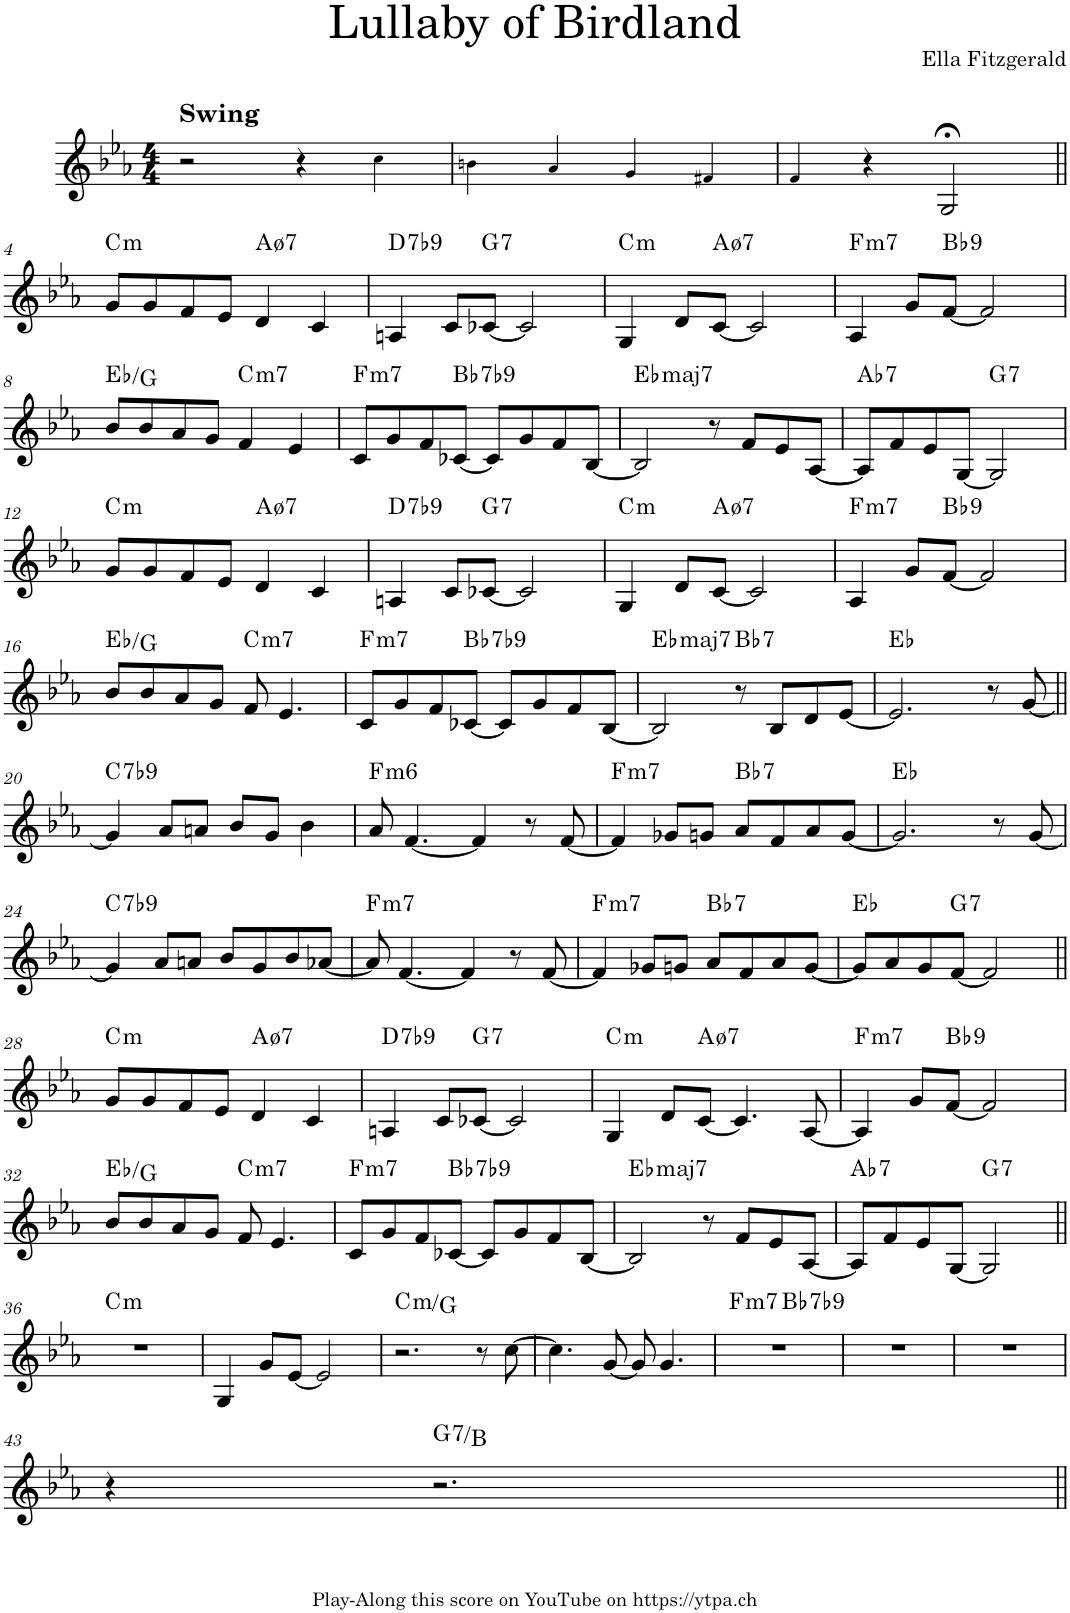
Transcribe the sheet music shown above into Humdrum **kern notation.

**kern	**harte
*part1	*part1
*staff1	*
*I"Piano	*
*I'Pno.	*
*clefG2	*
*k[b-e-a-]	*
*M4/4	*
=1	=1
!LO:TX:a:B:t=Swing	!
2r	.
4r	.
4cc!\	.
=2	=2
4bn!\	.
4a-!/	.
4g!/	.
4f#X!/	.
=3	=3
4f!/	.
4r	.
2G;</	.
!!LO:LB:g=z
=4||	=4||
!	!LO:H:kt=m
8g/L	C:min
8g/	.
8f/	.
8e-/J	.
!	!LO:H:kt=7
4d/	A:hdim7
4c/	.
=5	=5
!	!LO:H:kt=7
4An/	D:7(b9)
8c/L	.
!	!LO:H:kt=7
[8c-X/J	G:7
2c-/]	.
=6	=6
!	!LO:H:kt=m
4G/	C:min
8d/L	.
!	!LO:H:kt=7
[8c/J	A:hdim7
2c/]	.
=7	=7
!	!LO:H:kt=m7
4A-/	F:min7
8g/L	.
!	!LO:H:kt=9
[8f/J	Bb:9
2f/]	.
!!LO:LB:g=z
=8	=8
8b-/L	Eb:maj/3
8b-/	.
8a-/	.
8g/J	.
!	!LO:H:kt=m7
4f/	C:min7
4e-/	.
=9	=9
!	!LO:H:kt=m7
8c/L	F:min7
8g/	.
8f/	.
!	!LO:H:kt=7
[8c-X/J	Bb:7(b9)
8c-/L]	.
8g/	.
8f/	.
[8B-/J	.
=10	=10
!	!LO:H:kt=maj7
2B-/]	Eb:maj7
8r	.
8f/L	.
8e-/	.
[8A-/J	.
=11	=11
!	!LO:H:kt=7
8A-/L]	Ab:7
8f/	.
8e-/	.
[8G/J	.
!	!LO:H:kt=7
2G/]	G:7
!!LO:LB:g=z
=12	=12
!	!LO:H:kt=m
8g/L	C:min
8g/	.
8f/	.
8e-/J	.
!	!LO:H:kt=7
4d/	A:hdim7
4c/	.
=13	=13
!	!LO:H:kt=7
4An/	D:7(b9)
8c/L	.
!	!LO:H:kt=7
[8c-X/J	G:7
2c-/]	.
=14	=14
!	!LO:H:kt=m
4G/	C:min
8d/L	.
!	!LO:H:kt=7
[8c/J	A:hdim7
2c/]	.
=15	=15
!	!LO:H:kt=m7
4A-/	F:min7
8g/L	.
!	!LO:H:kt=9
[8f/J	Bb:9
2f/]	.
!!LO:LB:g=z
=16	=16
8b-/L	Eb:maj/3
8b-/	.
8a-/	.
8g/J	.
!	!LO:H:kt=m7
8f/	C:min7
4.e-/	.
=17	=17
!	!LO:H:kt=m7
8c/L	F:min7
8g/	.
8f/	.
!	!LO:H:kt=7
[8c-X/J	Bb:7(b9)
8c-/L]	.
8g/	.
8f/	.
[8B-/J	.
=18	=18
!	!LO:H:kt=maj7
2B-/]	Eb:maj7
!	!LO:H:kt=7
8r	Bb:7
8B-/L	.
8d/	.
[8e-/J	.
=19	=19
2.e-/]	Eb:maj
8r	.
[8g/	.
!!LO:LB:g=z
=20||	=20||
!	!LO:H:kt=7
4g/]	C:7(b9)
8a-/L	.
8an/J	.
8b-/L	.
8g/J	.
4b-\	.
=21	=21
!	!LO:H:kt=m6
8a-/	F:min6
[4.f/	.
4f/]	.
8r	.
[8f/	.
=22	=22
!	!LO:H:kt=m7
4f/]	F:min7
8g-X/L	.
8gn/J	.
!	!LO:H:kt=7
8a-/L	Bb:7
8f/	.
8a-/	.
[8g/J	.
=23	=23
2.g/]	Eb:maj
8r	.
[8g/	.
!!LO:LB:g=z
=24	=24
!	!LO:H:kt=7
4g/]	C:7(b9)
8a-/L	.
8an/J	.
8b-/L	.
8g/	.
8b-/	.
[8a-X/J	.
=25	=25
!	!LO:H:kt=m7
8a-/]	F:min7
[4.f/	.
4f/]	.
8r	.
[8f/	.
=26	=26
!	!LO:H:kt=m7
4f/]	F:min7
8g-X/L	.
8gn/J	.
!	!LO:H:kt=7
8a-/L	Bb:7
8f/	.
8a-/	.
[8g/J	.
=27	=27
8g/L]	Eb:maj
8a-/	.
8g/	.
!	!LO:H:kt=7
[8f/J	G:7
2f/]	.
!!LO:LB:g=z
=28||	=28||
!	!LO:H:kt=m
8g/L	C:min
8g/	.
8f/	.
8e-/J	.
!	!LO:H:kt=7
4d/	A:hdim7
4c/	.
=29	=29
!	!LO:H:kt=7
4An/	D:7(b9)
8c/L	.
!	!LO:H:kt=7
[8c-X/J	G:7
2c-/]	.
=30	=30
!	!LO:H:kt=m
4G/	C:min
8d/L	.
!	!LO:H:kt=7
[8c/J	A:hdim7
4.c/]	.
[8A-/	.
=31	=31
!	!LO:H:kt=m7
4A-/]	F:min7
8g/L	.
!	!LO:H:kt=9
[8f/J	Bb:9
2f/]	.
!!LO:LB:g=z
=32	=32
8b-/L	Eb:maj/3
8b-/	.
8a-/	.
8g/J	.
!	!LO:H:kt=m7
8f/	C:min7
4.e-/	.
=33	=33
!	!LO:H:kt=m7
8c/L	F:min7
8g/	.
8f/	.
!	!LO:H:kt=7
[8c-X/J	Bb:7(b9)
8c-/L]	.
8g/	.
8f/	.
[8B-/J	.
=34	=34
!	!LO:H:kt=maj7
2B-/]	Eb:maj7
8r	.
8f/L	.
8e-/	.
[8A-/J	.
=35	=35
!	!LO:H:kt=7
8A-/L]	Ab:7
8f/	.
8e-/	.
[8G/J	.
!	!LO:H:kt=7
2G/]	G:7
!!LO:LB:g=z
=36||	=36||
!	!LO:H:kt=m
1r	C:min
=37	=37
4G/	.
8g/L	.
[8e-/J	.
2e-/]	.
=38	=38
!	!LO:H:kt=m
2.r	C:min/5
8r	.
[8cc\	.
=39	=39
4.cc\]	.
[8g/	.
8g/]	.
4.g/	.
=40	=40
!	!LO:H:kt=m7
*^	*
1r	4.ryy	F:min7
!	!	!LO:H:kt=7
.	2ryy	Bb:7(b9)
.	8ryy	.
*v	*v	*
=41	=41
1r	.
=42	=42
1r	.
!!LO:LB:g=z
=43	=43
4r	.
!	!LO:H:kt=7
2.r	G:7/3
=||	=||
*-	*-
